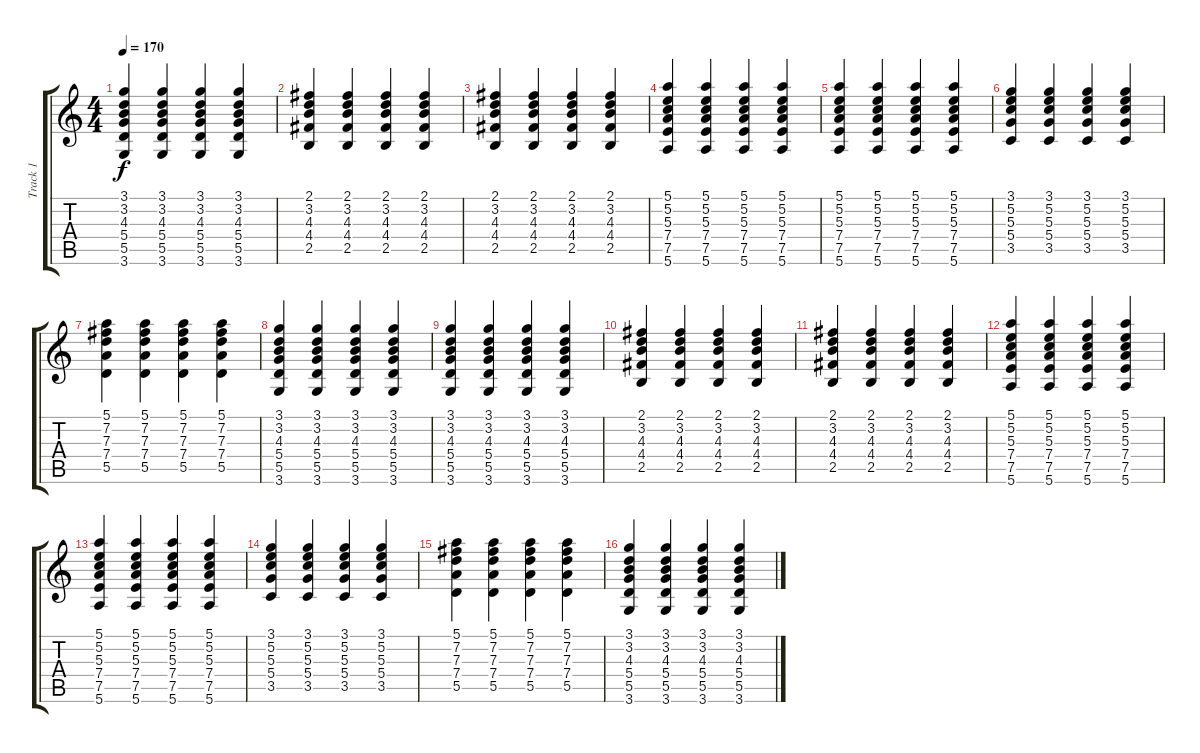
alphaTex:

\track ("Track 1" "Track 1") {instrument overdrivenguitar}
\staff {score tabs}
\tuning (E4 B3 G3 D3 A2 E2) {hide}
\ts (4 4)
\tempo 170
\clef g2
\ks c
(3.1 3.2 4.3 5.4 5.5 3.6).4{dy f} (3.1 3.2 4.3 5.4 5.5 3.6).4 (3.1 3.2 4.3 5.4 5.5 3.6).4 (3.1 3.2 4.3 5.4 5.5 3.6).4 |
(2.1 3.2 4.3 4.4 2.5).4 (2.1 3.2 4.3 4.4 2.5).4 (2.1 3.2 4.3 4.4 2.5).4 (2.1 3.2 4.3 4.4 2.5).4 |
(2.1 3.2 4.3 4.4 2.5).4 (2.1 3.2 4.3 4.4 2.5).4 (2.1 3.2 4.3 4.4 2.5).4 (2.1 3.2 4.3 4.4 2.5).4 |
(5.1 5.2 5.3 7.4 7.5 5.6).4 (5.1 5.2 5.3 7.4 7.5 5.6).4 (5.1 5.2 5.3 7.4 7.5 5.6).4 (5.1 5.2 5.3 7.4 7.5 5.6).4 |
(5.1 5.2 5.3 7.4 7.5 5.6).4 (5.1 5.2 5.3 7.4 7.5 5.6).4 (5.1 5.2 5.3 7.4 7.5 5.6).4 (5.1 5.2 5.3 7.4 7.5 5.6).4 |
(3.1 5.2 5.3 5.4 3.5).4 (3.1 5.2 5.3 5.4 3.5).4 (3.1 5.2 5.3 5.4 3.5).4 (3.1 5.2 5.3 5.4 3.5).4 |
(5.1 7.2 7.3 7.4 5.5).4 (5.1 7.2 7.3 7.4 5.5).4 (5.1 7.2 7.3 7.4 5.5).4 (5.1 7.2 7.3 7.4 5.5).4 |
(3.1 3.2 4.3 5.4 5.5 3.6).4 (3.1 3.2 4.3 5.4 5.5 3.6).4 (3.1 3.2 4.3 5.4 5.5 3.6).4 (3.1 3.2 4.3 5.4 5.5 3.6).4 |
(3.1 3.2 4.3 5.4 5.5 3.6).4 (3.1 3.2 4.3 5.4 5.5 3.6).4 (3.1 3.2 4.3 5.4 5.5 3.6).4 (3.1 3.2 4.3 5.4 5.5 3.6).4 |
(2.1 3.2 4.3 4.4 2.5).4 (2.1 3.2 4.3 4.4 2.5).4 (2.1 3.2 4.3 4.4 2.5).4 (2.1 3.2 4.3 4.4 2.5).4 |
(2.1 3.2 4.3 4.4 2.5).4 (2.1 3.2 4.3 4.4 2.5).4 (2.1 3.2 4.3 4.4 2.5).4 (2.1 3.2 4.3 4.4 2.5).4 |
(5.1 5.2 5.3 7.4 7.5 5.6).4 (5.1 5.2 5.3 7.4 7.5 5.6).4 (5.1 5.2 5.3 7.4 7.5 5.6).4 (5.1 5.2 5.3 7.4 7.5 5.6).4 |
(5.1 5.2 5.3 7.4 7.5 5.6).4 (5.1 5.2 5.3 7.4 7.5 5.6).4 (5.1 5.2 5.3 7.4 7.5 5.6).4 (5.1 5.2 5.3 7.4 7.5 5.6).4 |
(3.1 5.2 5.3 5.4 3.5).4 (3.1 5.2 5.3 5.4 3.5).4 (3.1 5.2 5.3 5.4 3.5).4 (3.1 5.2 5.3 5.4 3.5).4 |
(5.1 7.2 7.3 7.4 5.5).4 (5.1 7.2 7.3 7.4 5.5).4 (5.1 7.2 7.3 7.4 5.5).4 (5.1 7.2 7.3 7.4 5.5).4 |
(3.1 3.2 4.3 5.4 5.5 3.6).4 (3.1 3.2 4.3 5.4 5.5 3.6).4 (3.1 3.2 4.3 5.4 5.5 3.6).4 (3.1 3.2 4.3 5.4 5.5 3.6).4
